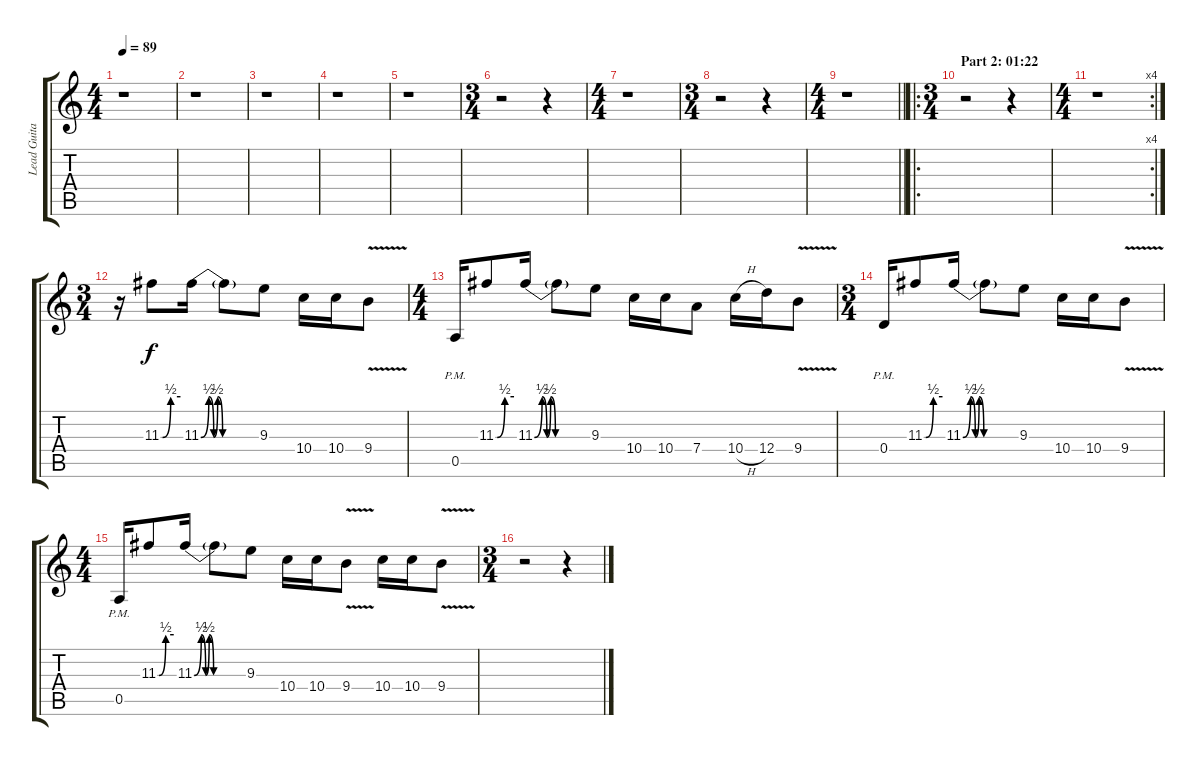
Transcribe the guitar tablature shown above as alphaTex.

\track ("Lead Guitar 1 (Distortion)" "Lead Guita") {instrument overdrivenguitar}
\staff {score tabs}
\tuning (E4 B3 G3 D3 A2 E2) {hide}
\ts (4 4)
\tempo 89
\clef g2
\ks c
r.1{dy f} |
r.1 |
r.1 |
r.1 |
r.1 |
\ts (3 4)
r.2 r.4 |
\ts (4 4)
r.1 |
\ts (3 4)
r.2 r.4 |
\ts (4 4)
\barLineRight lightlight
r.1 |
\ro
\ts (3 4)
\section ("" "Part 2: 01:22")
r.2 r.4 |
\rc 4
\ts (4 4)
r.1 |
\ts (3 4)
r.16 11.3{be (custom 0 0 5 0 30 2 60 2)}.8 11.3{be (custom 0 0 8 2 13 0 17 2 22 0 60 0)}.16 11.3{t}.8 9.3.8 10.4.16 10.4.16 9.4{v}.8 |
\ts (4 4)
0.5{pm}.16 11.3{be (custom 0 0 5 0 30 2 60 2)}.8 11.3{be (custom 0 0 8 2 13 0 17 2 22 0 60 0)}.16 11.3{t}.8 9.3.8 10.4.16 10.4.16 7.4.8 10.4{h}.16 12.4.16 9.4{v}.8 |
\ts (3 4)
0.4{pm}.16 11.3{be (custom 0 0 5 0 30 2 60 2)}.8 11.3{be (custom 0 0 8 2 13 0 17 2 22 0 60 0)}.16 11.3{t}.8 9.3.8 10.4.16 10.4.16 9.4{v}.8 |
\ts (4 4)
0.5{pm}.16 11.3{be (custom 0 0 5 0 30 2 60 2)}.8 11.3{be (custom 0 0 8 2 13 0 17 2 22 0 60 0)}.16 11.3{t}.8 9.3.8 10.4.16 10.4.16 9.4{v}.8 10.4.16 10.4.16 9.4{v}.8 |
\ts (3 4)
r.2 r.4
